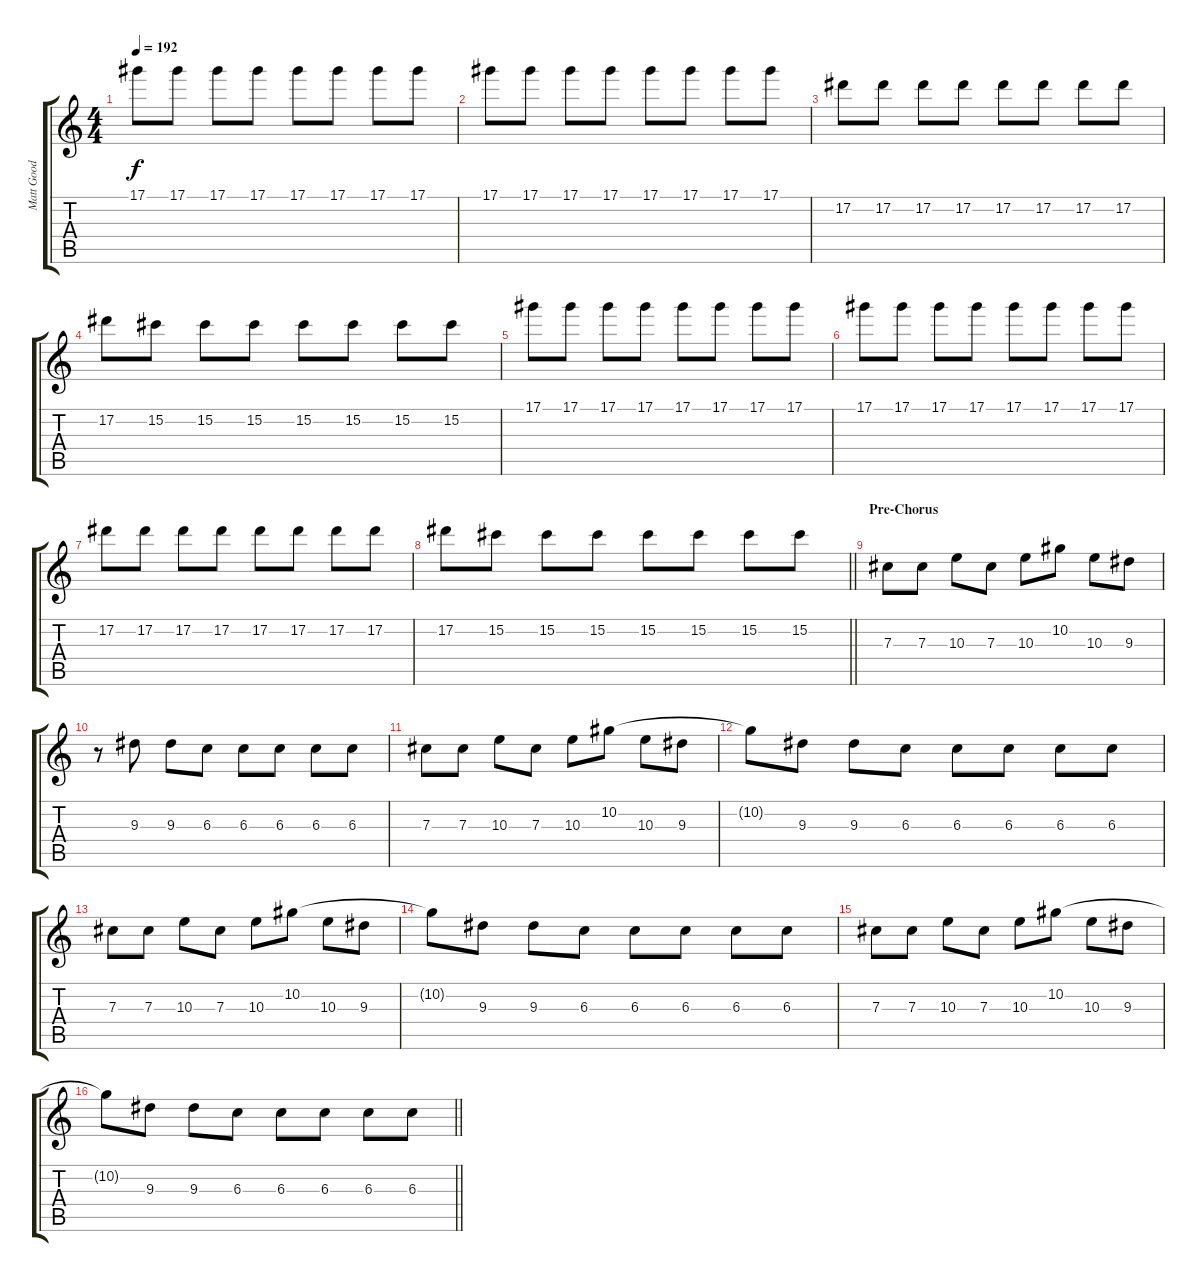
\track ("Matt Good" "Matt Good") {instrument distortionguitar}
\staff {score tabs}
\tuning (Eb4 Bb3 Gb3 Db3 Ab2 Db2) {hide}
\ts (4 4)
\tempo 192
\clef g2
\ks c
17.1.8{dy f} 17.1.8 17.1.8 17.1.8 17.1.8 17.1.8 17.1.8 17.1.8 |
17.1.8 17.1.8 17.1.8 17.1.8 17.1.8 17.1.8 17.1.8 17.1.8 |
17.2.8 17.2.8 17.2.8 17.2.8 17.2.8 17.2.8 17.2.8 17.2.8 |
17.2.8 15.2.8 15.2.8 15.2.8 15.2.8 15.2.8 15.2.8 15.2.8 |
17.1.8 17.1.8 17.1.8 17.1.8 17.1.8 17.1.8 17.1.8 17.1.8 |
17.1.8 17.1.8 17.1.8 17.1.8 17.1.8 17.1.8 17.1.8 17.1.8 |
17.2.8 17.2.8 17.2.8 17.2.8 17.2.8 17.2.8 17.2.8 17.2.8 |
\barLineRight lightlight
17.2.8 15.2.8 15.2.8 15.2.8 15.2.8 15.2.8 15.2.8 15.2.8 |
\section ("" "Pre-Chorus")
7.3.8 7.3.8 10.3.8 7.3.8 10.3.8 10.2.8 10.3.8 9.3.8 |
r.8 9.3.8 9.3.8 6.3.8 6.3.8 6.3.8 6.3.8 6.3.8 |
7.3.8 7.3.8 10.3.8 7.3.8 10.3.8 10.2.8 10.3.8 9.3.8 |
10.2{t}.8 9.3.8 9.3.8 6.3.8 6.3.8 6.3.8 6.3.8 6.3.8 |
7.3.8 7.3.8 10.3.8 7.3.8 10.3.8 10.2.8 10.3.8 9.3.8 |
10.2{t}.8 9.3.8 9.3.8 6.3.8 6.3.8 6.3.8 6.3.8 6.3.8 |
7.3.8 7.3.8 10.3.8 7.3.8 10.3.8 10.2.8 10.3.8 9.3.8 |
\barLineRight lightlight
10.2{t}.8 9.3.8 9.3.8 6.3.8 6.3.8 6.3.8 6.3.8 6.3.8
